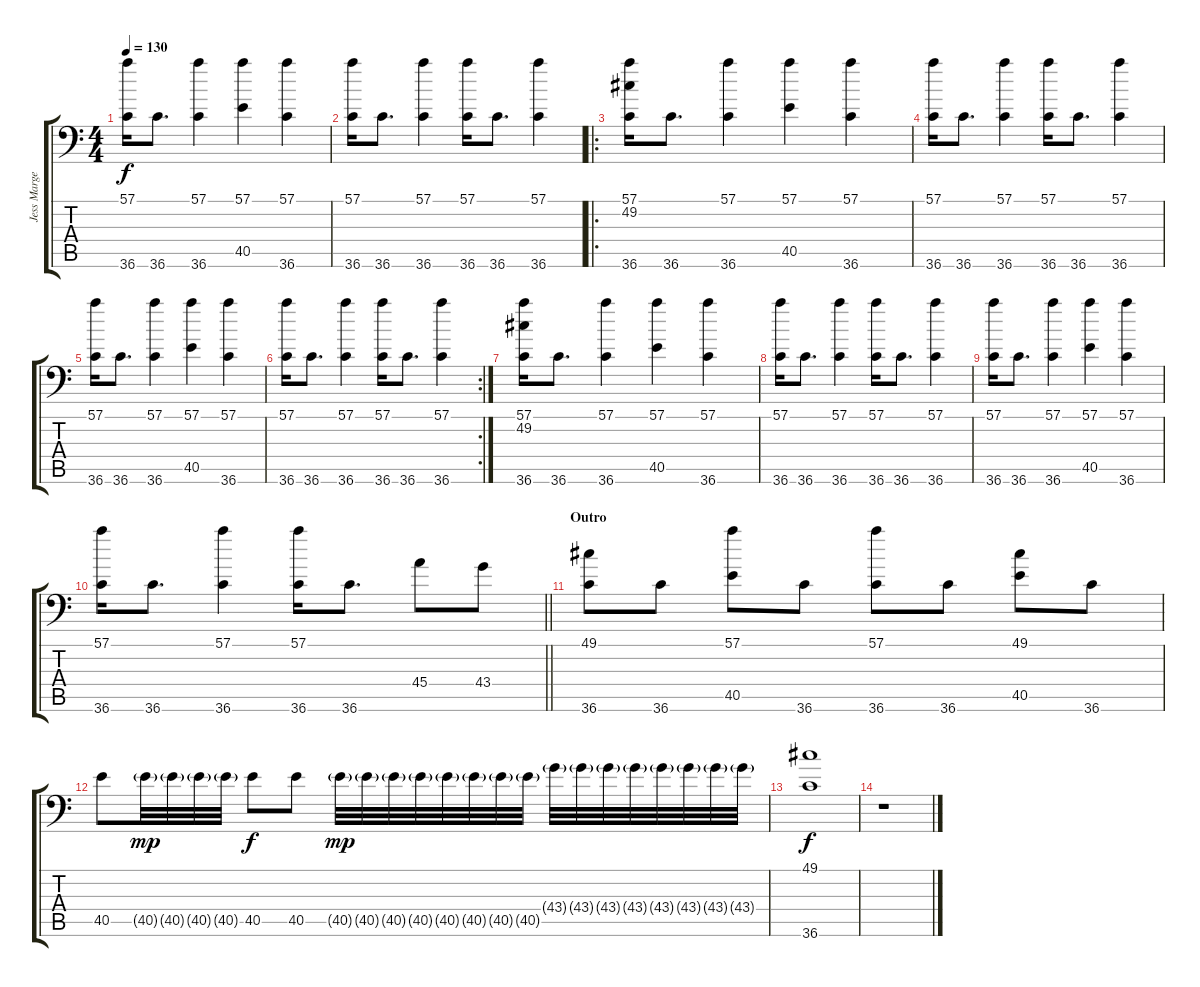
\track ("Jess Margera" "Jess Marge") {instrument acousticgrandpiano}
\staff {score tabs}
\tuning (C-1 C-1 C-1 C-1 C-1 C-1) {hide}
\ts (4 4)
\tempo 130
\clef f4
\ks c
(57.1 36.6).16{dy f} 36.6.8{d} (57.1 36.6).4 (57.1 40.5).4 (57.1 36.6).4 |
(57.1 36.6).16 36.6.8{d} (57.1 36.6).4 (57.1 36.6).16 36.6.8{d} (57.1 36.6).4 |
\ro
(57.1 49.2 36.6).16 36.6.8{d} (57.1 36.6).4 (57.1 40.5).4 (57.1 36.6).4 |
(57.1 36.6).16 36.6.8{d} (57.1 36.6).4 (57.1 36.6).16 36.6.8{d} (57.1 36.6).4 |
(57.1 36.6).16 36.6.8{d} (57.1 36.6).4 (57.1 40.5).4 (57.1 36.6).4 |
\rc 2
(57.1 36.6).16 36.6.8{d} (57.1 36.6).4 (57.1 36.6).16 36.6.8{d} (57.1 36.6).4 |
(57.1 49.2 36.6).16 36.6.8{d} (57.1 36.6).4 (57.1 40.5).4 (57.1 36.6).4 |
(57.1 36.6).16 36.6.8{d} (57.1 36.6).4 (57.1 36.6).16 36.6.8{d} (57.1 36.6).4 |
(57.1 36.6).16 36.6.8{d} (57.1 36.6).4 (57.1 40.5).4 (57.1 36.6).4 |
\barLineRight lightlight
(57.1 36.6).16 36.6.8{d} (57.1 36.6).4 (57.1 36.6).16 36.6.8{d} 45.4.8 43.4.8 |
\section ("" "Outro")
(49.1 36.6).8 36.6.8 (57.1 40.5).8 36.6.8 (57.1 36.6).8 36.6.8 (49.1 40.5).8 36.6.8 |
40.5.8 40.5{g}.32{dy mp} 40.5{g}.32 40.5{g}.32 40.5{g}.32 40.5.8{dy f} 40.5.8 40.5{g}.32{dy mp} 40.5{g}.32 40.5{g}.32 40.5{g}.32 40.5{g}.32 40.5{g}.32 40.5{g}.32 40.5{g}.32 43.4{g}.32 43.4{g}.32 43.4{g}.32 43.4{g}.32 43.4{g}.32 43.4{g}.32 43.4{g}.32 43.4{g}.32 |
(49.1 36.6).1{dy f} |
r.1
